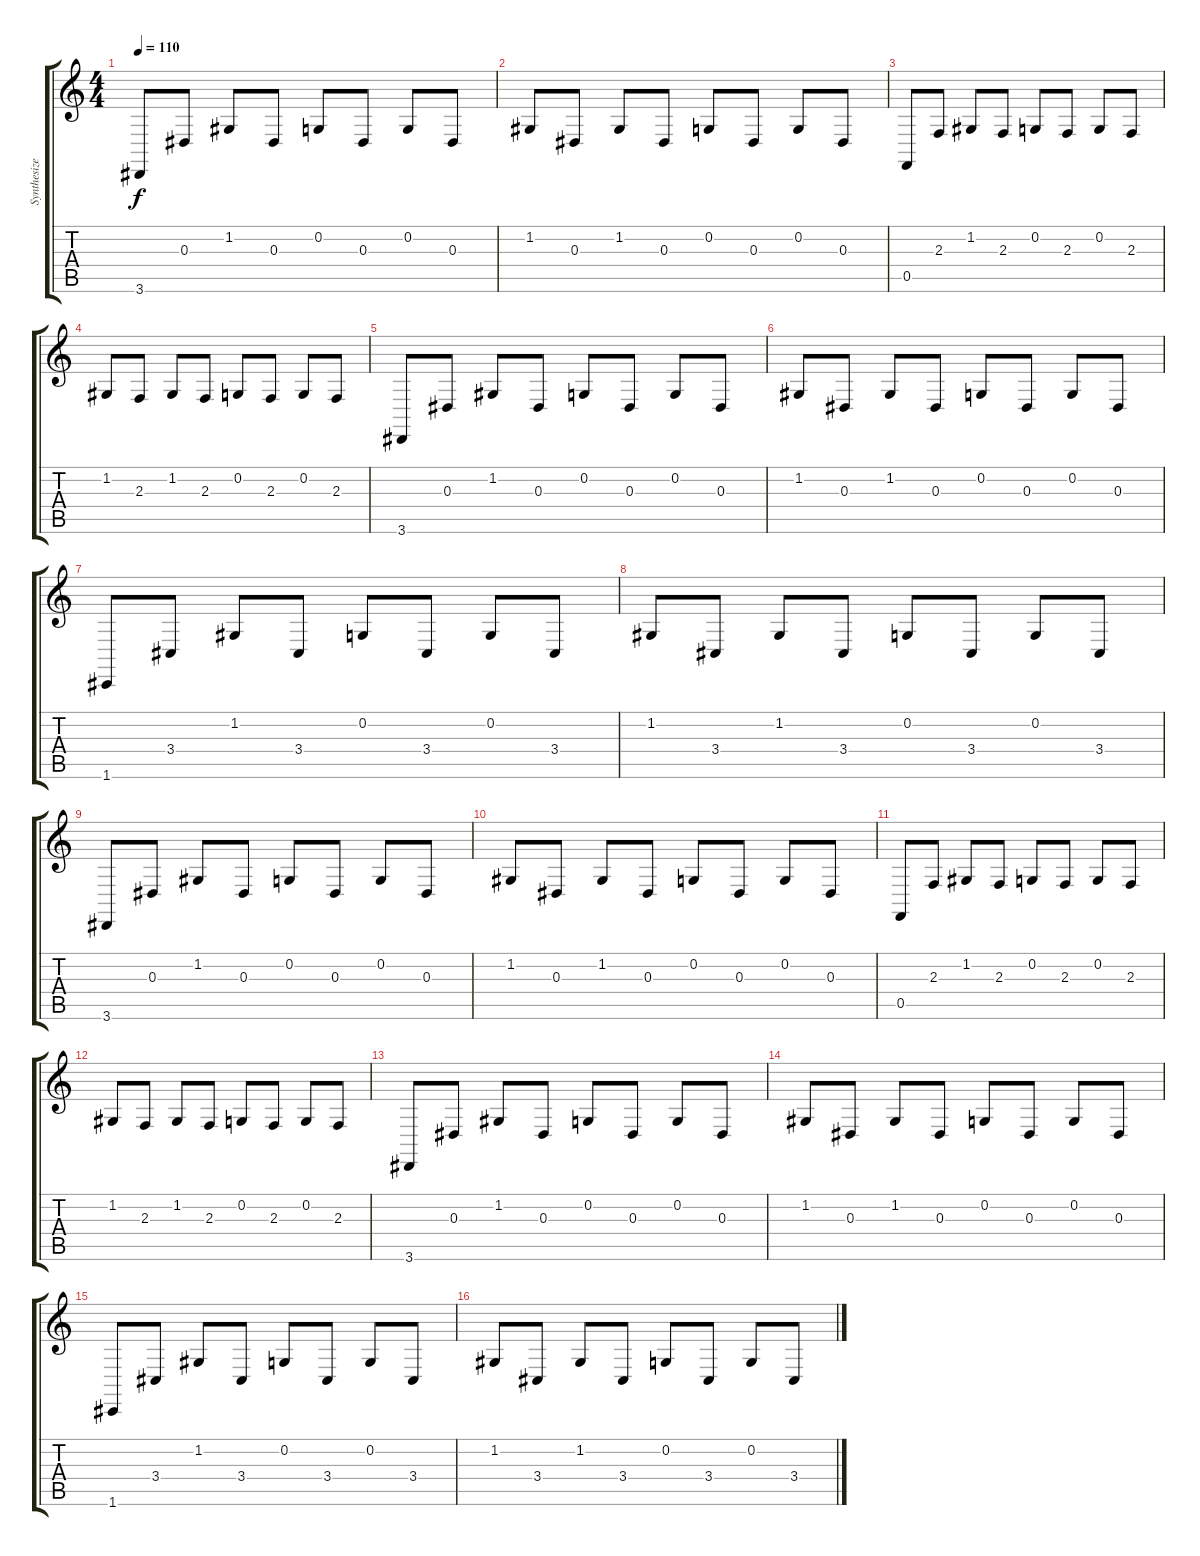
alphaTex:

\track ("Synthesizer 3" "Synthesize") {instrument fx4atmosphere}
\staff {score tabs}
\tuning (C4 G3 Eb3 Bb2 F2 C2) {hide}
\ts (4 4)
\tempo 110
\clef g2
\ks c
3.6.8{dy f} 0.3.8 1.2.8 0.3.8 0.2.8 0.3.8 0.2.8 0.3.8 |
1.2.8 0.3.8 1.2.8 0.3.8 0.2.8 0.3.8 0.2.8 0.3.8 |
0.5.8 2.3.8 1.2.8 2.3.8 0.2.8 2.3.8 0.2.8 2.3.8 |
1.2.8 2.3.8 1.2.8 2.3.8 0.2.8 2.3.8 0.2.8 2.3.8 |
3.6.8 0.3.8 1.2.8 0.3.8 0.2.8 0.3.8 0.2.8 0.3.8 |
1.2.8 0.3.8 1.2.8 0.3.8 0.2.8 0.3.8 0.2.8 0.3.8 |
1.6.8 3.4.8 1.2.8 3.4.8 0.2.8 3.4.8 0.2.8 3.4.8 |
1.2.8 3.4.8 1.2.8 3.4.8 0.2.8 3.4.8 0.2.8 3.4.8 |
3.6.8 0.3.8 1.2.8 0.3.8 0.2.8 0.3.8 0.2.8 0.3.8 |
1.2.8 0.3.8 1.2.8 0.3.8 0.2.8 0.3.8 0.2.8 0.3.8 |
0.5.8 2.3.8 1.2.8 2.3.8 0.2.8 2.3.8 0.2.8 2.3.8 |
1.2.8 2.3.8 1.2.8 2.3.8 0.2.8 2.3.8 0.2.8 2.3.8 |
3.6.8 0.3.8 1.2.8 0.3.8 0.2.8 0.3.8 0.2.8 0.3.8 |
1.2.8 0.3.8 1.2.8 0.3.8 0.2.8 0.3.8 0.2.8 0.3.8 |
1.6.8 3.4.8 1.2.8 3.4.8 0.2.8 3.4.8 0.2.8 3.4.8 |
1.2.8 3.4.8 1.2.8 3.4.8 0.2.8 3.4.8 0.2.8 3.4.8
